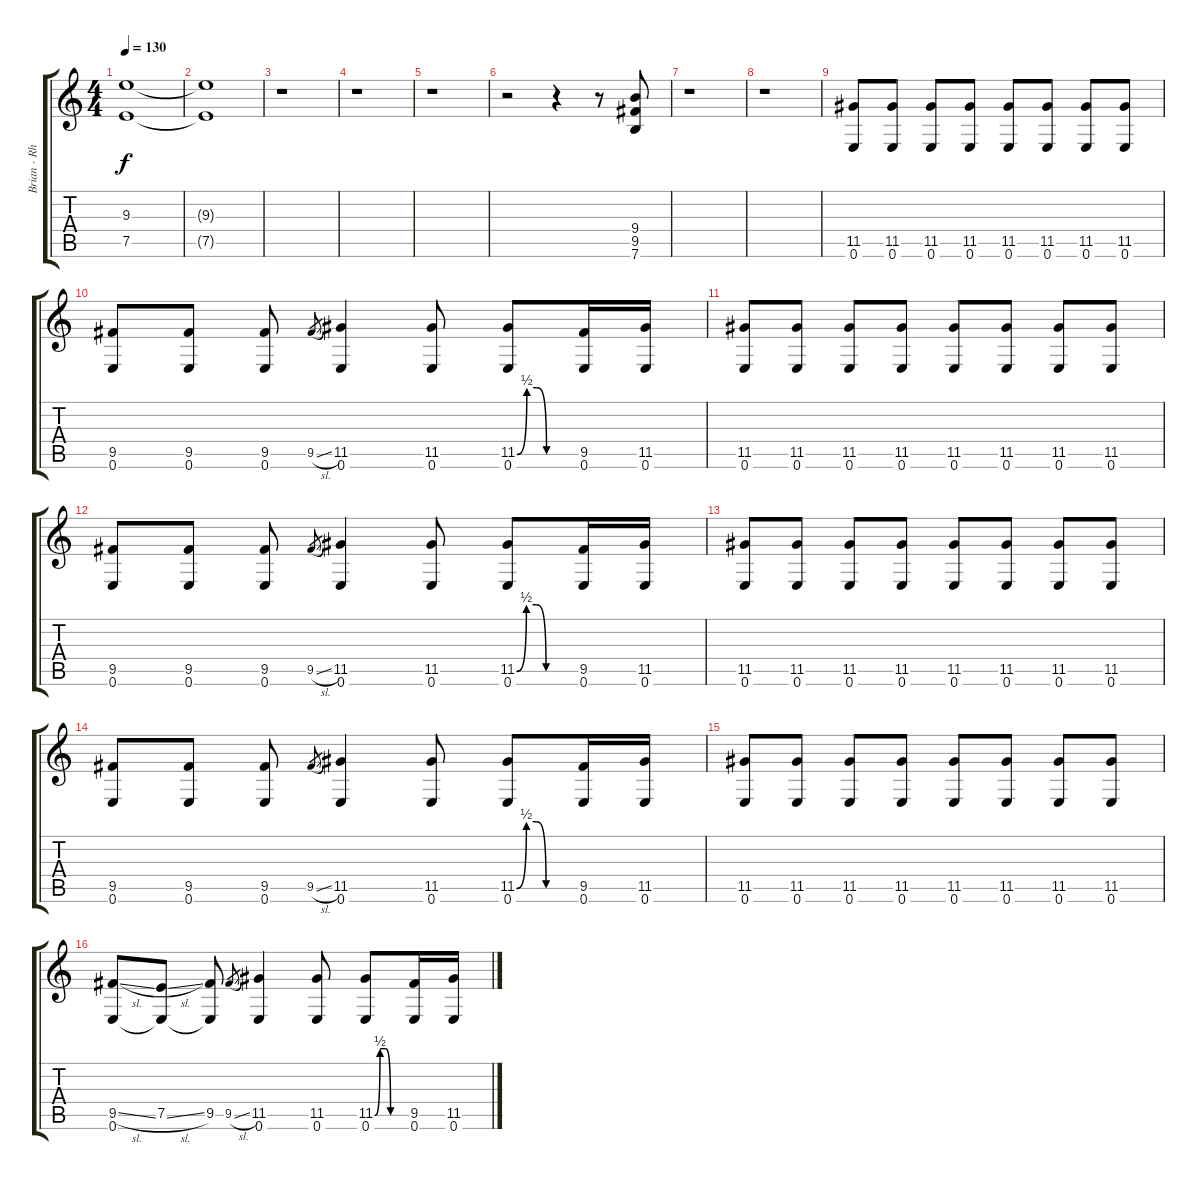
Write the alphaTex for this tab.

\track ("Brian - Rhythm Guitar" "Brian - Rh") {instrument electricguitarjazz}
\staff {score tabs}
\tuning (E4 B3 G3 D3 A2 E2) {hide}
\ts (4 4)
\tempo 130
\clef g2
\ks c
(9.3{t} 7.5{t}).1{dy f} |
(9.3{t} 7.5{t}).1 |
r.1 |
r.1 |
r.1 |
r.2{volume 14 instrument electricguitarjazz} r.4 r.8 (9.4 9.5 7.6).8 |
r.1 |
r.1 |
(11.5 0.6).8{instrument electricguitarjazz} (11.5 0.6).8 (11.5 0.6).8 (11.5 0.6).8 (11.5 0.6).8 (11.5 0.6).8 (11.5 0.6).8 (11.5 0.6).8 |
(9.5 0.6).8 (9.5 0.6).8 (9.5 0.6).8 9.5{sl}.8{gr} (11.5 0.6).4 (11.5 0.6).8 (11.5{be (custom 0 0 10 2 20 2 30 0 60 0)} 0.6).8 (9.5 0.6).16 (11.5 0.6).16 |
(11.5 0.6).8 (11.5 0.6).8 (11.5 0.6).8 (11.5 0.6).8 (11.5 0.6).8 (11.5 0.6).8 (11.5 0.6).8 (11.5 0.6).8 |
(9.5 0.6).8 (9.5 0.6).8 (9.5 0.6).8 9.5{sl}.8{gr} (11.5 0.6).4 (11.5 0.6).8 (11.5{be (custom 0 0 10 2 20 2 30 0 60 0)} 0.6).8 (9.5 0.6).16 (11.5 0.6).16 |
(11.5 0.6).8 (11.5 0.6).8 (11.5 0.6).8 (11.5 0.6).8 (11.5 0.6).8 (11.5 0.6).8 (11.5 0.6).8 (11.5 0.6).8 |
(9.5 0.6).8 (9.5 0.6).8 (9.5 0.6).8 9.5{sl}.8{gr} (11.5 0.6).4 (11.5 0.6).8 (11.5{be (custom 0 0 10 2 20 2 30 0 60 0)} 0.6).8 (9.5 0.6).16 (11.5 0.6).16 |
(11.5 0.6).8 (11.5 0.6).8 (11.5 0.6).8 (11.5 0.6).8 (11.5 0.6).8 (11.5 0.6).8 (11.5 0.6).8 (11.5 0.6).8 |
(9.5{sl} 0.6).8 (7.5{sl} 0.6{t}).8 (9.5 0.6{t}).8 9.5{sl}.8{gr} (11.5 0.6).4 (11.5 0.6).8 (11.5{be (custom 0 0 10 2 20 2 30 0 60 0)} 0.6).8 (9.5 0.6).16 (11.5 0.6).16
